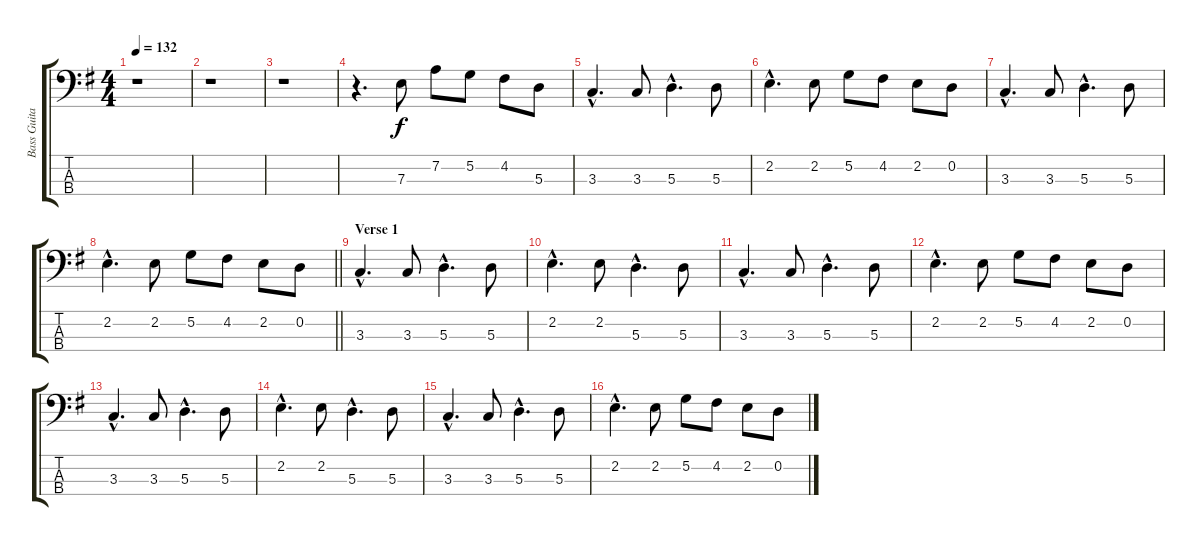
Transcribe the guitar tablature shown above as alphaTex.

\track ("Bass Guitar" "Bass Guita") {instrument electricbassfinger}
\staff {score tabs}
\tuning (G2 D2 A1 E1) {hide}
\ts (4 4)
\tempo 132
\clef f4
\ks g
r.1{dy f instrument electricbassfinger} |
r.1 |
r.1 |
r.4{d} 7.3.8 7.2.8 5.2.8 4.2.8 5.3.8 |
3.3{hac}.4{d} 3.3.8 5.3{hac}.4{d} 5.3.8 |
2.2{hac}.4{d} 2.2.8 5.2.8 4.2.8 2.2.8 0.2.8 |
3.3{hac}.4{d} 3.3.8 5.3{hac}.4{d} 5.3.8 |
\barLineRight lightlight
2.2{hac}.4{d} 2.2.8 5.2.8 4.2.8 2.2.8 0.2.8 |
\section ("" "Verse 1")
3.3{hac}.4{d} 3.3.8 5.3{hac}.4{d} 5.3.8 |
2.2{hac}.4{d} 2.2.8 5.3{hac}.4{d} 5.3.8 |
3.3{hac}.4{d} 3.3.8 5.3{hac}.4{d} 5.3.8 |
2.2{hac}.4{d} 2.2.8 5.2.8 4.2.8 2.2.8 0.2.8 |
3.3{hac}.4{d} 3.3.8 5.3{hac}.4{d} 5.3.8 |
2.2{hac}.4{d} 2.2.8 5.3{hac}.4{d} 5.3.8 |
3.3{hac}.4{d} 3.3.8 5.3{hac}.4{d} 5.3.8 |
2.2{hac}.4{d} 2.2.8 5.2.8 4.2.8 2.2.8 0.2.8
